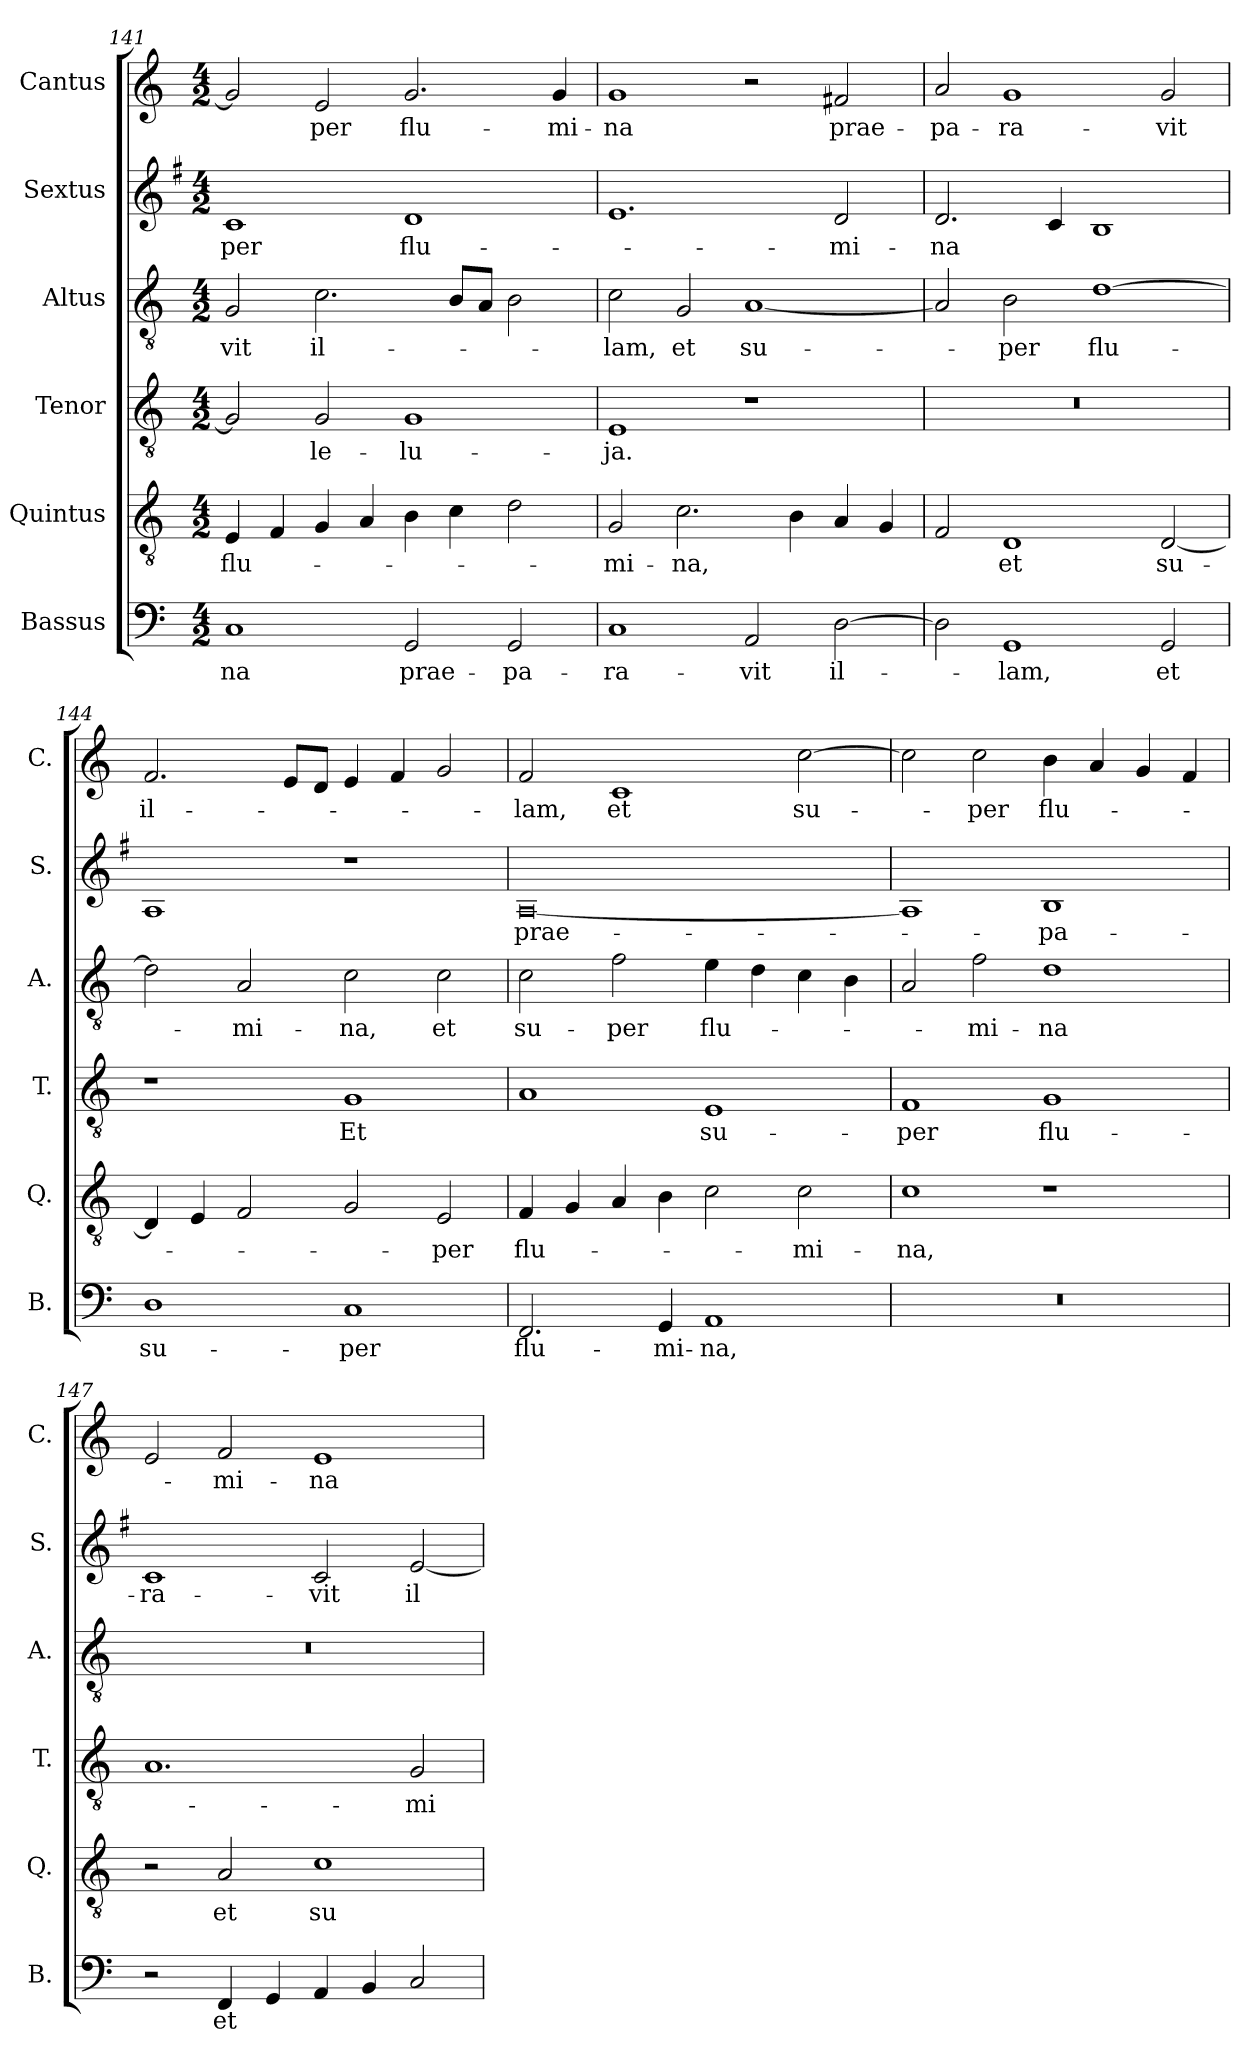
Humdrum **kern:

**kern	**text	**kern	**text	**kern	**text	**kern	**text	**kern	**text	**kern	**text
*part6	*part6	*part5	*part5	*part4	*part4	*part3	*part3	*part2	*part2	*part1	*part1
*staff6	*staff6	*staff5	*staff5	*staff4	*staff4	*staff3	*staff3	*staff2	*staff2	*staff1	*staff1
*I"Bassus	*	*I"Quintus	*	*I"Tenor	*	*I"Altus	*	*I"Sextus	*	*I"Cantus	*
*I'B.	*	*I'Q.	*	*I'T.	*	*I'A.	*	*I'S.	*	*I'C.	*
!!LO:PB:g=z
*clefF4	*	*clefGv2	*	*clefGv2	*	*clefGv2	*	*clefG2	*	*clefG2	*
*k[]	*	*k[]	*	*k[]	*	*k[]	*	*k[f#]	*	*k[]	*
*M4/2	*	*M4/2	*	*M4/2	*	*M4/2	*	*M4/2	*	*M4/2	*
=141	=141	=141	=141	=141	=141	=141	=141	=141	=141	=141	=141
!	!LO:LY:b	!	!LO:LY:b	!	!	!	!LO:LY:b	!	!LO:LY:b	!	!
1C	-na	4E/	flu-	2G/]	.	2G/	-vit	1c	-per	2g/]	.
.	.	4F/	.	.	.	.	.	.	.	.	.
!	!	!	!	!	!LO:LY:b	!	!LO:LY:b	!	!	!	!LO:LY:b
.	.	4G/	.	2G/	-le-	2.c\	il-	.	.	2e/	-per
.	.	4A/	.	.	.	.	.	.	.	.	.
!	!LO:LY:b	!	!	!	!LO:LY:b	!	!	!	!LO:LY:b	!	!LO:LY:b
2GG/	prae-	4B\	.	1G	-lu-	.	.	1d	flu-	2.g/	flu-
.	.	4c\	.	.	.	8B/L	.	.	.	.	.
.	.	.	.	.	.	8A/J	.	.	.	.	.
!	!LO:LY:b	!	!	!	!	!	!	!	!	!	!
2GG/	-pa-	2d\	.	.	.	2B\	.	.	.	.	.
!	!	!	!	!	!	!	!	!	!	!	!LO:LY:b
.	.	.	.	.	.	.	.	.	.	4g/	-mi-
=142	=142	=142	=142	=142	=142	=142	=142	=142	=142	=142	=142
!	!LO:LY:b	!	!LO:LY:b	!	!LO:LY:b	!	!LO:LY:b	!	!	!	!LO:LY:b
1C	-ra-	2G/	-mi-	1E	-ja.	2c\	-lam,	1.e	.	1g	-na
!	!	!	!LO:LY:b	!	!	!	!LO:LY:b	!	!	!	!
.	.	2.c\	-na,	.	.	2G/	et	.	.	.	.
!	!LO:LY:b	!	!	!	!	!	!LO:LY:b	!	!	!	!
2AA/	-vit	.	.	1r	.	[1A	su-	.	.	2r	.
.	.	4B\	.	.	.	.	.	.	.	.	.
!	!LO:LY:b	!	!	!	!	!	!	!	!LO:LY:b	!	!LO:LY:b
[2D\	il-	4A/	.	.	.	.	.	2d/	-mi-	2f#X/	prae-
.	.	4G/	.	.	.	.	.	.	.	.	.
=143	=143	=143	=143	=143	=143	=143	=143	=143	=143	=143	=143
!	!	!	!	!	!	!	!	!	!LO:LY:b	!	!LO:LY:b
2D\]	.	2F/	.	0r	.	2A/]	.	2.d/	-na	2a/	-pa-
!	!LO:LY:b	!	!LO:LY:b	!	!	!	!LO:LY:b	!	!	!	!LO:LY:b
1GG	-lam,	1D	et	.	.	2B\	-per	.	.	1g	-ra-
.	.	.	.	.	.	.	.	4c/	.	.	.
!	!	!	!	!	!	!	!LO:LY:b	!	!	!	!
.	.	.	.	.	.	[1d	flu-	1B	.	.	.
!	!LO:LY:b	!	!LO:LY:b	!	!	!	!	!	!	!	!LO:LY:b
2GG/	et	[2D/	su-	.	.	.	.	.	.	2g/	-vit
=144	=144	=144	=144	=144	=144	=144	=144	=144	=144	=144	=144
!	!LO:LY:b	!	!	!	!	!	!	!	!	!	!LO:LY:b
1D	su-	4D/]	.	1r	.	2d\]	.	1A	.	2.f/	il-
.	.	4E/	.	.	.	.	.	.	.	.	.
!	!	!	!	!	!	!	!LO:LY:b	!	!	!	!
.	.	2F/	.	.	.	2A/	-mi-	.	.	.	.
.	.	.	.	.	.	.	.	.	.	8e/L	.
.	.	.	.	.	.	.	.	.	.	8d/J	.
!	!LO:LY:b	!	!	!	!LO:LY:b	!	!LO:LY:b	!	!	!	!
1C	-per	2G/	.	1G	Et	2c\	-na,	1r	.	4e/	.
.	.	.	.	.	.	.	.	.	.	4f/	.
!	!	!	!LO:LY:b	!	!	!	!LO:LY:b	!	!	!	!
.	.	2E/	-per	.	.	2c\	et	.	.	2g/	.
=145	=145	=145	=145	=145	=145	=145	=145	=145	=145	=145	=145
!	!LO:LY:b	!	!LO:LY:b	!	!	!	!LO:LY:b	!	!LO:LY:b	!	!LO:LY:b
2.FF/	flu-	4F/	flu-	1A	.	2c\	su-	[0A	prae-	2f/	-lam,
.	.	4G/	.	.	.	.	.	.	.	.	.
!	!	!	!	!	!	!	!LO:LY:b	!	!	!	!LO:LY:b
.	.	4A/	.	.	.	2f\	-per	.	.	1c	et
!	!LO:LY:b	!	!	!	!	!	!	!	!	!	!
4GG/	-mi-	4B\	.	.	.	.	.	.	.	.	.
!	!LO:LY:b	!	!	!	!LO:LY:b	!	!LO:LY:b	!	!	!	!
1AA	-na,	2c\	.	1E	su-	4e\	flu-	.	.	.	.
.	.	.	.	.	.	4d\	.	.	.	.	.
!	!	!	!LO:LY:b	!	!	!	!	!	!	!	!LO:LY:b
.	.	2c\	-mi-	.	.	4c\	.	.	.	[2cc\	su-
.	.	.	.	.	.	4B\	.	.	.	.	.
=146	=146	=146	=146	=146	=146	=146	=146	=146	=146	=146	=146
!	!	!	!LO:LY:b	!	!LO:LY:b	!	!	!	!	!	!
0r	.	1c	-na,	1F	-per	2A/	.	1A]	.	2cc\]	.
!	!	!	!	!	!	!	!LO:LY:b	!	!	!	!LO:LY:b
.	.	.	.	.	.	2f\	-mi-	.	.	2cc\	-per
!	!	!	!	!	!LO:LY:b	!	!LO:LY:b	!	!LO:LY:b	!	!LO:LY:b
.	.	1r	.	1G	flu-	1d	-na	1B	-pa-	4b\	flu-
.	.	.	.	.	.	.	.	.	.	4a/	.
.	.	.	.	.	.	.	.	.	.	4g/	.
.	.	.	.	.	.	.	.	.	.	4f/	.
!!LO:LB:g=z
=147	=147	=147	=147	=147	=147	=147	=147	=147	=147	=147	=147
!	!	!	!	!	!	!	!	!	!LO:LY:b	!	!
2r	.	2r	.	1.A	.	0r	.	1c	-ra-	2e/	.
!	!LO:LY:b	!	!LO:LY:b	!	!	!	!	!	!	!	!LO:LY:b
4FF/	et	2A/	et	.	.	.	.	.	.	2f/	-mi-
4GG/	.	.	.	.	.	.	.	.	.	.	.
!	!	!	!LO:LY:b	!	!	!	!	!	!LO:LY:b	!	!LO:LY:b
4AA/	.	1c	su-	.	.	.	.	2c/	-vit	1e	-na
4BB/	.	.	.	.	.	.	.	.	.	.	.
!	!	!	!	!	!LO:LY:b	!	!	!	!LO:LY:b	!	!
2C/	.	.	.	2G/	-mi-	.	.	[2e/	il-	.	.
=	=	=	=	=	=	=	=	=	=	=	=
*-	*-	*-	*-	*-	*-	*-	*-	*-	*-	*-	*-
